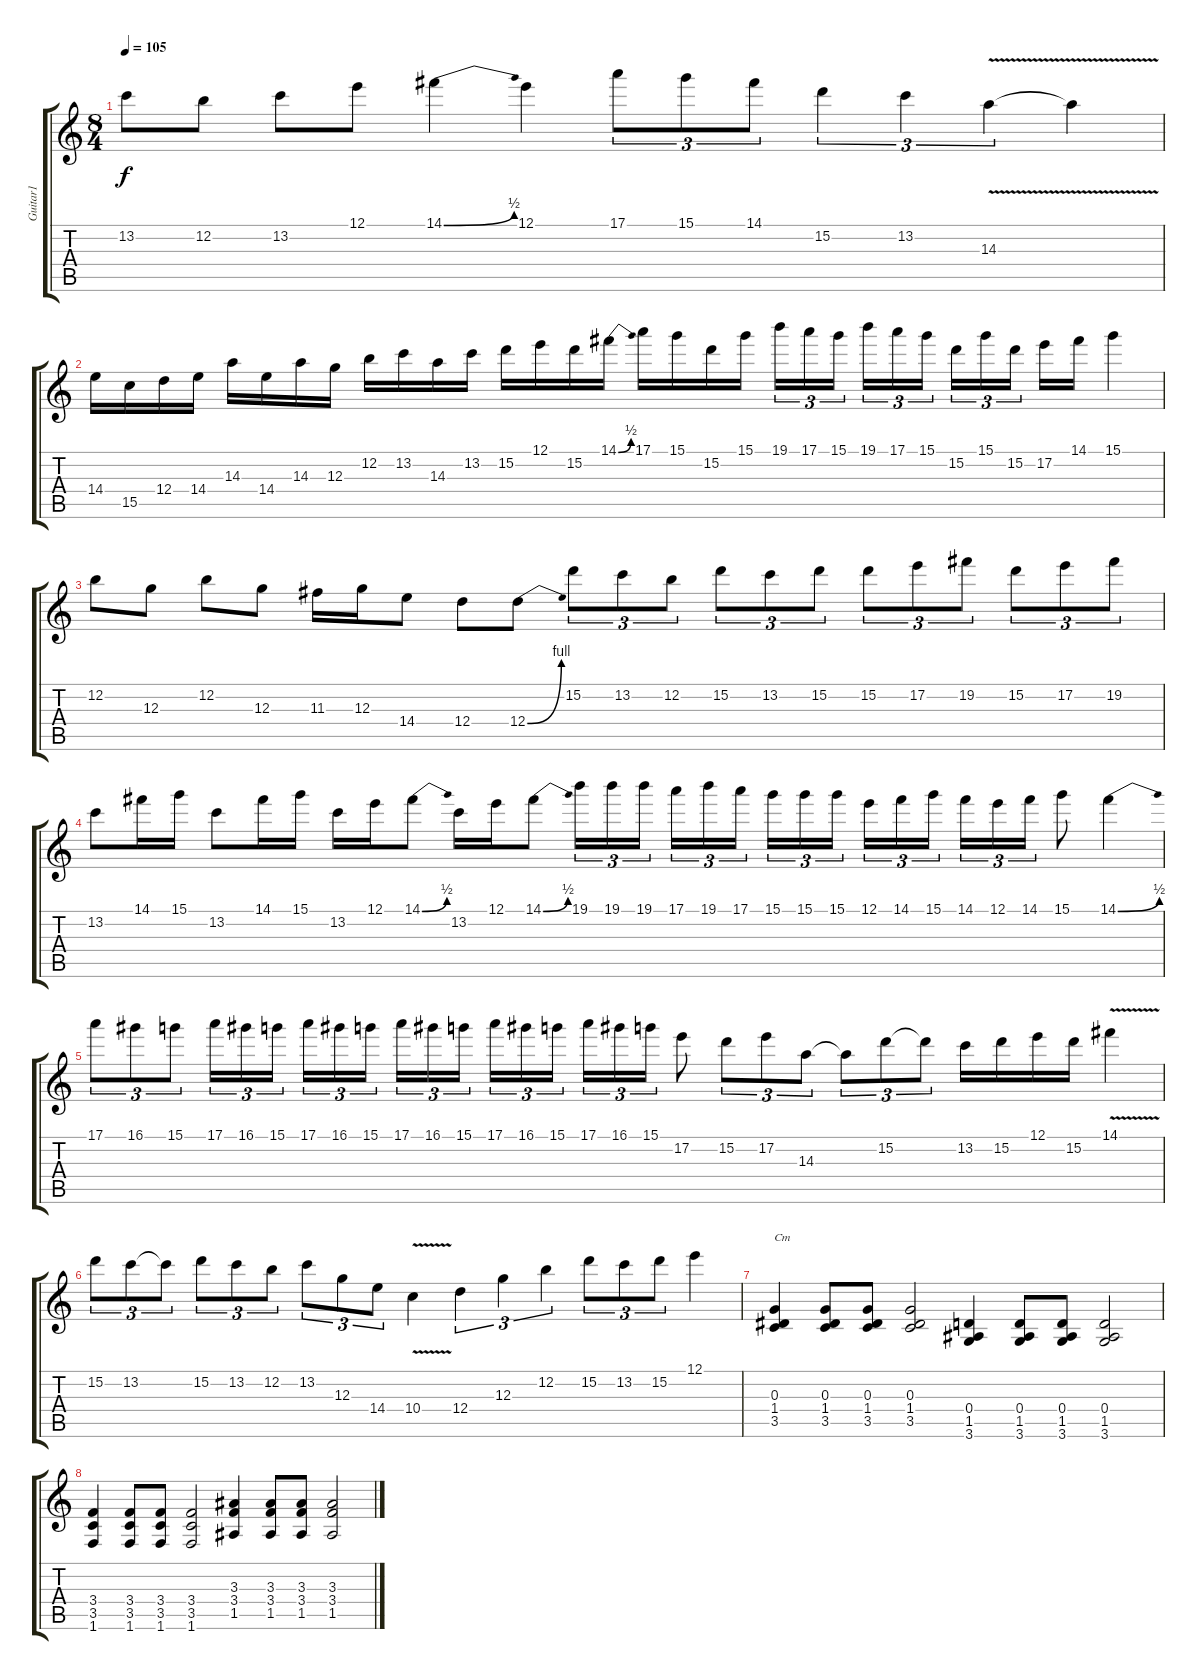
\track ("Guitar1" "Guitar1") {instrument overdrivenguitar}
\staff {score tabs}
\tuning (E4 B3 G3 D3 A2 E2) {hide}
\ts (8 4)
\tempo 105
\clef g2
\ks c
13.2.8{dy f} 12.2.8 13.2.8 12.1.8 14.1{be (bend 0 0 60 2)}.4 12.1.4 17.1.8{tu (3 2)} 15.1.8{tu (3 2)} 14.1.8{tu (3 2)} 15.2.4{tu (3 2)} 13.2.4{tu (3 2)} 14.3{v}.4{tu (3 2)} 14.3{t}.4 |
14.4.16 15.5.16 12.4.16 14.4.16 14.3.16 14.4.16 14.3.16 12.3.16 12.2.16 13.2.16 14.3.16 13.2.16 15.2.16 12.1.16 15.2.16 14.1{be (bend 0 0 60 2)}.16 17.1.16 15.1.16 15.2.16 15.1.16 19.1.16{tu (3 2)} 17.1.16{tu (3 2)} 15.1.16{tu (3 2)} 19.1.16{tu (3 2)} 17.1.16{tu (3 2)} 15.1.16{tu (3 2)} 15.2.16{tu (3 2)} 15.1.16{tu (3 2)} 15.2.16{tu (3 2)} 17.2.16 14.1.16 15.1.4 |
12.2.8 12.3.8 12.2.8 12.3.8 11.3.16 12.3.16 14.4.8 12.4.8 12.4{be (bend 0 0 60 4)}.8 15.2.8{tu (3 2)} 13.2.8{tu (3 2)} 12.2.8{tu (3 2)} 15.2.8{tu (3 2)} 13.2.8{tu (3 2)} 15.2.8{tu (3 2)} 15.2.8{tu (3 2)} 17.2.8{tu (3 2)} 19.2.8{tu (3 2)} 15.2.8{tu (3 2)} 17.2.8{tu (3 2)} 19.2.8{tu (3 2)} |
13.2.8 14.1.16 15.1.16 13.2.8 14.1.16 15.1.16 13.2.16 12.1.16 14.1{be (bend 0 0 60 2)}.8 13.2.16 12.1.16 14.1{be (bend 0 0 60 2)}.8 19.1.16{tu (3 2)} 19.1.16{tu (3 2)} 19.1.16{tu (3 2)} 17.1.16{tu (3 2)} 19.1.16{tu (3 2)} 17.1.16{tu (3 2)} 15.1.16{tu (3 2)} 15.1.16{tu (3 2)} 15.1.16{tu (3 2)} 12.1.16{tu (3 2)} 14.1.16{tu (3 2)} 15.1.16{tu (3 2)} 14.1.16{tu (3 2)} 12.1.16{tu (3 2)} 14.1.16{tu (3 2)} 15.1.8 14.1{be (bend 0 0 60 2)}.4 |
17.1.8{tu (3 2)} 16.1.8{tu (3 2)} 15.1.8{tu (3 2)} 17.1.16{tu (3 2)} 16.1.16{tu (3 2)} 15.1.16{tu (3 2)} 17.1.16{tu (3 2)} 16.1.16{tu (3 2)} 15.1.16{tu (3 2)} 17.1.16{tu (3 2)} 16.1.16{tu (3 2)} 15.1.16{tu (3 2)} 17.1.16{tu (3 2)} 16.1.16{tu (3 2)} 15.1.16{tu (3 2)} 17.1.16{tu (3 2)} 16.1.16{tu (3 2)} 15.1.16{tu (3 2)} 17.2.8 15.2.8{tu (3 2)} 17.2.8{tu (3 2)} 14.3.8{tu (3 2)} 14.3{t}.8{tu (3 2)} 15.2.8{tu (3 2)} 15.2{t}.8{tu (3 2)} 13.2.16 15.2.16 12.1.16 15.2.16 14.1{v}.4 |
15.2.8{tu (3 2)} 13.2.8{tu (3 2)} 13.2{t}.8{tu (3 2)} 15.2.8{tu (3 2)} 13.2.8{tu (3 2)} 12.2.8{tu (3 2)} 13.2.8{tu (3 2)} 12.3.8{tu (3 2)} 14.4.8{tu (3 2)} 10.4{v}.4 12.4.4{tu (3 2)} 12.3.4{tu (3 2)} 12.2.4{tu (3 2)} 15.2.8{tu (3 2)} 13.2.8{tu (3 2)} 15.2.8{tu (3 2)} 12.1.4 |
(0.3 1.4 3.5).4{txt "Cm" volume 11} (0.3 1.4 3.5).8 (0.3 1.4 3.5).8 (0.3 1.4 3.5).2 (0.4 1.5 3.6).4 (0.4 1.5 3.6).8 (0.4 1.5 3.6).8 (0.4 1.5 3.6).2 |
(3.4 3.5 1.6).4 (3.4 3.5 1.6).8 (3.4 3.5 1.6).8 (3.4 3.5 1.6).2 (3.3 3.4 1.5).4 (3.3 3.4 1.5).8 (3.3 3.4 1.5).8 (3.3 3.4 1.5).2
